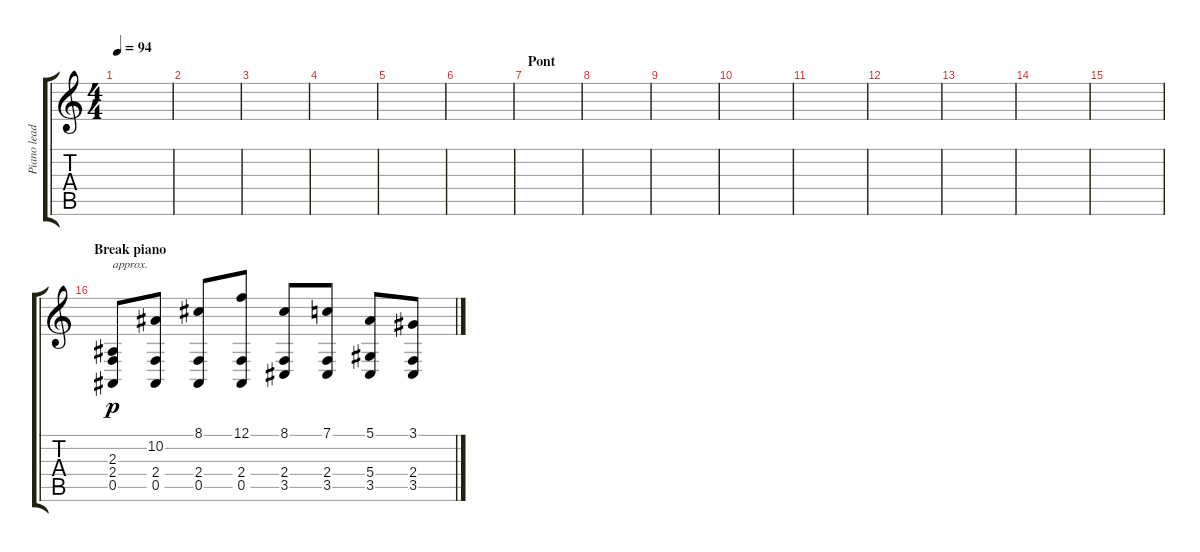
\track ("Piano lead" "Piano lead") {instrument acousticgrandpiano}
\staff {score tabs}
\tuning (F4 C4 Ab3 Eb3 Bb2 F2) {hide}
\ts (4 4)
\tempo 94
\clef g2
\ks c
|
|
|
|
|
|
\section ("" "Pont")
|
|
|
|
|
|
|
|
|
\section ("" "Break piano")
(2.3 2.4 0.5).8{txt "approx." dy p} (10.2 2.4 0.5).8 (8.1 2.4 0.5).8 (12.1 2.4 0.5).8 (8.1 2.4 3.5).8 (7.1 2.4 3.5).8 (5.1 5.4 3.5).8 (3.1 2.4 3.5).8
